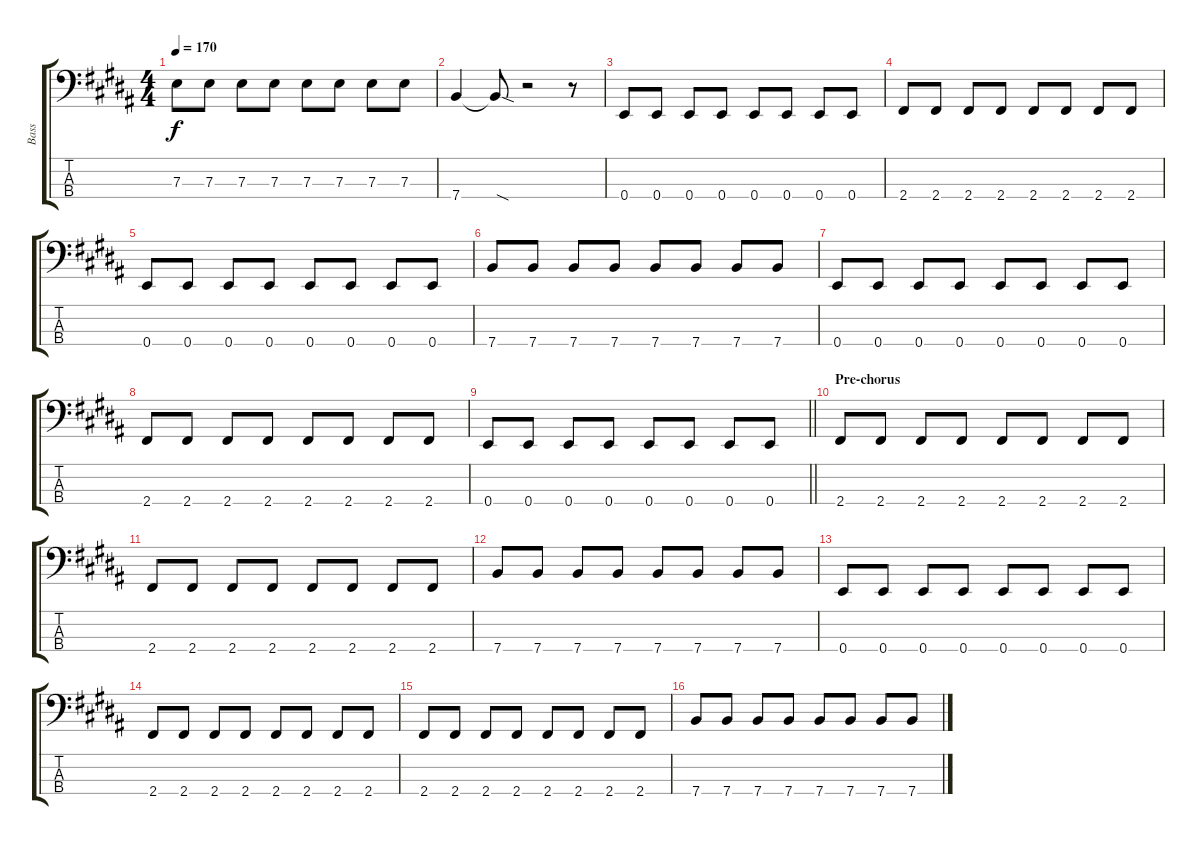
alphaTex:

\track ("Bass" "Bass") {instrument electricbasspick}
\staff {score tabs}
\tuning (G2 D2 A1 E1) {hide}
\ts (4 4)
\tempo 170
\clef f4
\ks b
7.3.8{dy f} 7.3.8 7.3.8 7.3.8 7.3.8 7.3.8 7.3.8 7.3.8 |
7.4.4 7.4{sod t}.8 r.2 r.8 |
0.4.8 0.4.8 0.4.8 0.4.8 0.4.8 0.4.8 0.4.8 0.4.8 |
2.4.8 2.4.8 2.4.8 2.4.8 2.4.8 2.4.8 2.4.8 2.4.8 |
0.4.8 0.4.8 0.4.8 0.4.8 0.4.8 0.4.8 0.4.8 0.4.8 |
7.4.8 7.4.8 7.4.8 7.4.8 7.4.8 7.4.8 7.4.8 7.4.8 |
0.4.8 0.4.8 0.4.8 0.4.8 0.4.8 0.4.8 0.4.8 0.4.8 |
2.4.8 2.4.8 2.4.8 2.4.8 2.4.8 2.4.8 2.4.8 2.4.8 |
\barLineRight lightlight
0.4.8 0.4.8 0.4.8 0.4.8 0.4.8 0.4.8 0.4.8 0.4.8 |
\section ("" "Pre-chorus")
2.4.8 2.4.8 2.4.8 2.4.8 2.4.8 2.4.8 2.4.8 2.4.8 |
2.4.8 2.4.8 2.4.8 2.4.8 2.4.8 2.4.8 2.4.8 2.4.8 |
7.4.8 7.4.8 7.4.8 7.4.8 7.4.8 7.4.8 7.4.8 7.4.8 |
0.4.8 0.4.8 0.4.8 0.4.8 0.4.8 0.4.8 0.4.8 0.4.8 |
2.4.8 2.4.8 2.4.8 2.4.8 2.4.8 2.4.8 2.4.8 2.4.8 |
2.4.8 2.4.8 2.4.8 2.4.8 2.4.8 2.4.8 2.4.8 2.4.8 |
7.4.8 7.4.8 7.4.8 7.4.8 7.4.8 7.4.8 7.4.8 7.4.8
